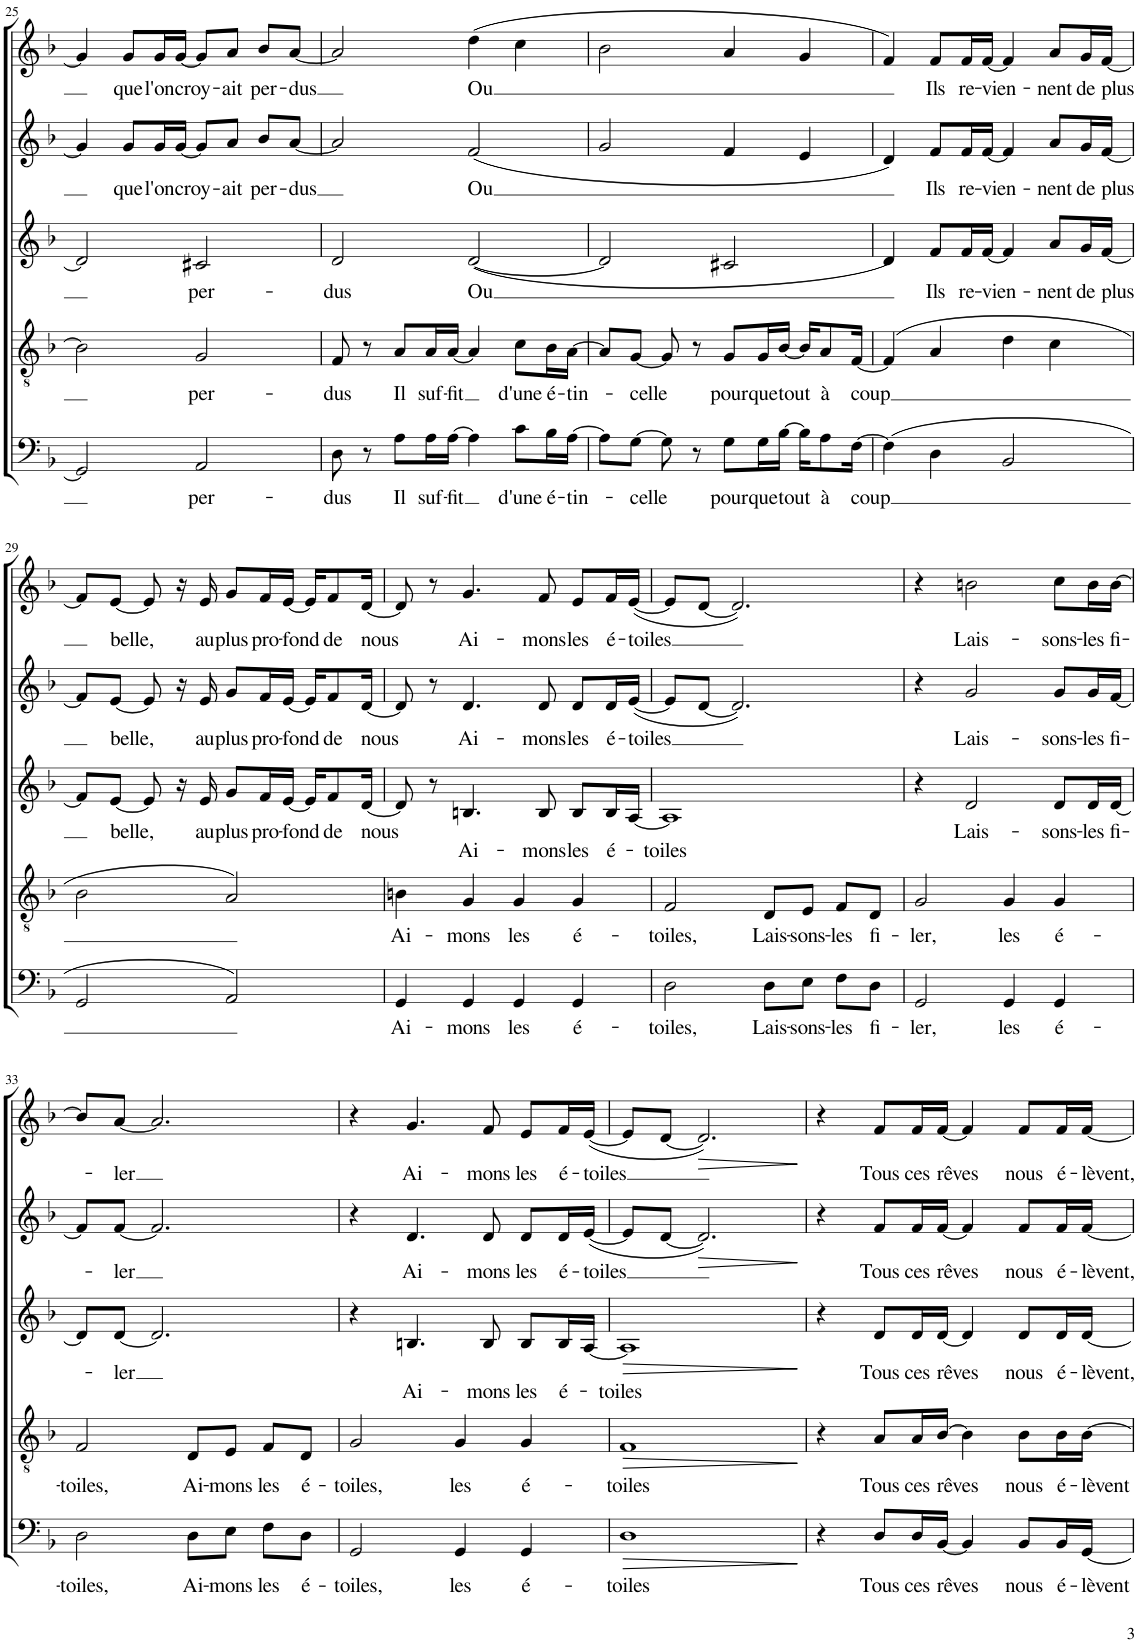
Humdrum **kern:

**kern	**text	**dynam	**kern	**text	**dynam	**kern	**text	**dynam	**kern	**text	**dynam	**kern	**text	**dynam
*part5	*part5	*part5	*part4	*part4	*part4	*part3	*part3	*part3	*part2	*part2	*part2	*part1	*part1	*part1
*staff5	*staff5	*staff5	*staff4	*staff4	*staff4	*staff3	*staff3	*staff3	*staff2	*staff2	*staff2	*staff1	*staff1	*staff1
*I"Basse	*	*	*I"Ténor	*	*	*I"Alto	*	*	*I"Soprano II	*	*	*I"Soprano I	*	*
!!LO:PB:g=z
*clefF4	*	*	*clefGv2	*	*	*clefG2	*	*	*clefG2	*	*	*clefG2	*	*
*k[b-]	*	*	*k[b-]	*	*	*k[b-]	*	*	*k[b-]	*	*	*k[b-]	*	*
*M4/4	*	*	*M4/4	*	*	*M4/4	*	*	*M4/4	*	*	*M4/4	*	*
*met(c)	*	*	*met(c)	*	*	*met(c)	*	*	*met(c)	*	*	*met(c)	*	*
=25	=25	=25	=25	=25	=25	=25	=25	=25	=25	=25	=25	=25	=25	=25
2GG/]	.	.	2B-\]	.	.	2d/]	.	.	4g/]	.	.	4g/]	.	.
!	!	!	!	!	!	!	!	!	!	!LO:LY:b	!	!	!LO:LY:b	!
.	.	.	.	.	.	.	.	.	8g/L	que	.	8g/L	que	.
!	!	!	!	!	!	!	!	!	!	!LO:LY:b	!	!	!LO:LY:b	!
.	.	.	.	.	.	.	.	.	16g/L	l'on	.	16g/L	l'on	.
!	!	!	!	!	!	!	!	!	!	!LO:LY:b	!	!	!LO:LY:b	!
.	.	.	.	.	.	.	.	.	[16g/JJ	croy-	.	[16g/JJ	croy-	.
!	!LO:LY:b	!	!	!LO:LY:b	!	!	!LO:LY:b	!	!	!	!	!	!	!
2AA/	per-	.	2G/	per-	.	2c#X/	per-	.	8g/L]	.	.	8g/L]	.	.
!	!	!	!	!	!	!	!	!	!	!LO:LY:b	!	!	!LO:LY:b	!
.	.	.	.	.	.	.	.	.	8a/J	-ait	.	8a/J	-ait	.
!	!	!	!	!	!	!	!	!	!	!LO:LY:b	!	!	!LO:LY:b	!
.	.	.	.	.	.	.	.	.	8b-/L	per-	.	8b-/L	per-	.
!	!	!	!	!	!	!	!	!	!	!LO:LY:b	!	!	!LO:LY:b	!
.	.	.	.	.	.	.	.	.	[8a/J	-dus	.	[8a/J	-dus	.
=26	=26	=26	=26	=26	=26	=26	=26	=26	=26	=26	=26	=26	=26	=26
!	!LO:LY:b	!	!	!LO:LY:b	!	!	!LO:LY:b	!	!	!	!	!	!	!
8D\	-dus	.	8F/	-dus	.	2d/	-dus	.	2a/]	.	.	2a/]	.	.
8r	.	.	8r	.	.	.	.	.	.	.	.	.	.	.
!	!LO:LY:b	!	!	!LO:LY:b	!	!	!	!	!	!	!	!	!	!
8A\L	Il	.	8A/L	Il	.	.	.	.	.	.	.	.	.	.
!	!LO:LY:b	!	!	!LO:LY:b	!	!	!	!	!	!	!	!	!	!
16A\L	suf-	.	16A/L	suf-	.	.	.	.	.	.	.	.	.	.
!	!LO:LY:b	!	!	!LO:LY:b	!	!	!	!	!	!	!	!	!	!
[16A\JJ	-fit	.	[16A/JJ	-fit	.	.	.	.	.	.	.	.	.	.
!	!	!	!	!	!	!	!LO:LY:b	!	!	!LO:LY:b	!	!	!LO:LY:b	!
4A\]	.	.	4A/]	.	.	([2d/	Ou	.	(2f/	Ou	.	(4dd\	Ou	.
!	!LO:LY:b	!	!	!LO:LY:b	!	!	!	!	!	!	!	!	!	!
8c\L	d'une	.	8c\L	d'une	.	.	.	.	.	.	.	4cc\	.	.
!	!LO:LY:b	!	!	!LO:LY:b	!	!	!	!	!	!	!	!	!	!
16B-\L	é-	.	16B-\L	é-	.	.	.	.	.	.	.	.	.	.
!	!LO:LY:b	!	!	!LO:LY:b	!	!	!	!	!	!	!	!	!	!
[16A\JJ	-tin-	.	[16A\JJ	-tin-	.	.	.	.	.	.	.	.	.	.
=27	=27	=27	=27	=27	=27	=27	=27	=27	=27	=27	=27	=27	=27	=27
8A\L]	.	.	8A/L]	.	.	2d/]	.	.	2g/	.	.	2b-\	.	.
!	!LO:LY:b	!	!	!LO:LY:b	!	!	!	!	!	!	!	!	!	!
[8G\J	-celle	.	[8G/J	-celle	.	.	.	.	.	.	.	.	.	.
8G\]	.	.	8G/]	.	.	.	.	.	.	.	.	.	.	.
8r	.	.	8r	.	.	.	.	.	.	.	.	.	.	.
!	!LO:LY:b	!	!	!LO:LY:b	!	!	!	!	!	!	!	!	!	!
8G\L	pour	.	8G/L	pour	.	2c#X/	.	.	4f/	.	.	4a/	.	.
!	!LO:LY:b	!	!	!LO:LY:b	!	!	!	!	!	!	!	!	!	!
16G\L	que	.	16G/L	que	.	.	.	.	.	.	.	.	.	.
!	!LO:LY:b	!	!	!LO:LY:b	!	!	!	!	!	!	!	!	!	!
[16B-\JJ	tout	.	[16B-/JJ	tout	.	.	.	.	.	.	.	.	.	.
16B-\KL]	.	.	16B-/KL]	.	.	.	.	.	4e/	.	.	4g/	.	.
!	!LO:LY:b	!	!	!LO:LY:b	!	!	!	!	!	!	!	!	!	!
8A\	à	.	8A/	à	.	.	.	.	.	.	.	.	.	.
!	!LO:LY:b	!	!	!LO:LY:b	!	!	!	!	!	!	!	!	!	!
[16F\Jk	coup	.	[16F/Jk	coup	.	.	.	.	.	.	.	.	.	.
=28	=28	=28	=28	=28	=28	=28	=28	=28	=28	=28	=28	=28	=28	=28
(4F\]	.	.	(4F/]	.	.	4d/)	.	.	4d/)	.	.	4f/)	.	.
!	!	!	!	!	!	!	!LO:LY:b	!	!	!LO:LY:b	!	!	!LO:LY:b	!
4D\	.	.	4A/	.	.	8f/L	Ils	.	8f/L	Ils	.	8f/L	Ils	.
!	!	!	!	!	!	!	!LO:LY:b	!	!	!LO:LY:b	!	!	!LO:LY:b	!
.	.	.	.	.	.	16f/L	re-	.	16f/L	re-	.	16f/L	re-	.
!	!	!	!	!	!	!	!LO:LY:b	!	!	!LO:LY:b	!	!	!LO:LY:b	!
.	.	.	.	.	.	[16f/JJ	-vien-	.	[16f/JJ	-vien-	.	[16f/JJ	-vien-	.
2BB-/	.	.	4d\	.	.	4f/]	.	.	4f/]	.	.	4f/]	.	.
!	!	!	!	!	!	!	!LO:LY:b	!	!	!LO:LY:b	!	!	!LO:LY:b	!
.	.	.	4c\	.	.	8a/L	-nent	.	8a/L	-nent	.	8a/L	-nent	.
!	!	!	!	!	!	!	!LO:LY:b	!	!	!LO:LY:b	!	!	!LO:LY:b	!
.	.	.	.	.	.	16g/L	de	.	16g/L	de	.	16g/L	de	.
!	!	!	!	!	!	!	!LO:LY:b	!	!	!LO:LY:b	!	!	!LO:LY:b	!
.	.	.	.	.	.	[16f/JJ	plus	.	[16f/JJ	plus	.	[16f/JJ	plus	.
!!LO:LB:g=z
=29	=29	=29	=29	=29	=29	=29	=29	=29	=29	=29	=29	=29	=29	=29
2GG/	.	.	2B-\	.	.	8f/L]	.	.	8f/L]	.	.	8f/L]	.	.
!	!	!	!	!	!	!	!LO:LY:b	!	!	!LO:LY:b	!	!	!LO:LY:b	!
.	.	.	.	.	.	[8e/J	belle,	.	[8e/J	belle,	.	[8e/J	belle,	.
.	.	.	.	.	.	8e/]	.	.	8e/]	.	.	8e/]	.	.
.	.	.	.	.	.	16r	.	.	16r	.	.	16r	.	.
!	!	!	!	!	!	!	!LO:LY:b	!	!	!LO:LY:b	!	!	!LO:LY:b	!
.	.	.	.	.	.	16e/	au	.	16e/	au	.	16e/	au	.
!	!	!	!	!	!	!	!LO:LY:b	!	!	!LO:LY:b	!	!	!LO:LY:b	!
2AA/)	.	.	2A/)	.	.	8g/L	plus	.	8g/L	plus	.	8g/L	plus	.
!	!	!	!	!	!	!	!LO:LY:b	!	!	!LO:LY:b	!	!	!LO:LY:b	!
.	.	.	.	.	.	16f/L	pro-	.	16f/L	pro-	.	16f/L	pro-	.
!	!	!	!	!	!	!	!LO:LY:b	!	!	!LO:LY:b	!	!	!LO:LY:b	!
.	.	.	.	.	.	[16e/JJ	-fond	.	[16e/JJ	-fond	.	[16e/JJ	-fond	.
.	.	.	.	.	.	16e/KL]	.	.	16e/KL]	.	.	16e/KL]	.	.
!	!	!	!	!	!	!	!LO:LY:b	!	!	!LO:LY:b	!	!	!LO:LY:b	!
.	.	.	.	.	.	8f/	de	.	8f/	de	.	8f/	de	.
!	!	!	!	!	!	!	!LO:LY:b	!	!	!LO:LY:b	!	!	!LO:LY:b	!
.	.	.	.	.	.	[16d/Jk	nous	.	[16d/Jk	nous	.	[16d/Jk	nous	.
=30	=30	=30	=30	=30	=30	=30	=30	=30	=30	=30	=30	=30	=30	=30
!	!LO:LY:b	!	!	!LO:LY:b	!	!	!	!	!	!	!	!	!	!
4GG/	Ai-	.	4Bn\	Ai-	.	8d/]	.	.	8d/]	.	.	8d/]	.	.
.	.	.	.	.	.	8r	.	.	8r	.	.	8r	.	.
!	!LO:LY:b	!	!	!LO:LY:b	!	!	!LO:LY:b	!	!	!LO:LY:b	!	!	!LO:LY:b	!
4GG/	-mons	.	4G/	-mons	.	4.Bn/	Ai-	.	4.d/	Ai-	.	4.g/	Ai-	.
!	!LO:LY:b	!	!	!LO:LY:b	!	!	!	!	!	!	!	!	!	!
4GG/	les	.	4G/	les	.	.	.	.	.	.	.	.	.	.
!	!	!	!	!	!	!	!LO:LY:b	!	!	!LO:LY:b	!	!	!LO:LY:b	!
.	.	.	.	.	.	8B/	-mons	.	8d/	-mons	.	8f/	-mons	.
!	!LO:LY:b	!	!	!LO:LY:b	!	!	!LO:LY:b	!	!	!LO:LY:b	!	!	!LO:LY:b	!
4GG/	é-	.	4G/	é-	.	8B/L	les	.	8d/L	les	.	8e/L	les	.
!	!	!	!	!	!	!	!LO:LY:b	!	!	!LO:LY:b	!	!	!LO:LY:b	!
.	.	.	.	.	.	16B/L	é-	.	16d/L	é-	.	16f/L	é-	.
!	!	!	!	!	!	!	!LO:LY:b	!	!	!LO:LY:b	!	!	!LO:LY:b	!
.	.	.	.	.	.	[16A/JJ	-toiles	.	([16e/JJ	-toiles	.	([16e/JJ	-toiles	.
=31	=31	=31	=31	=31	=31	=31	=31	=31	=31	=31	=31	=31	=31	=31
!	!LO:LY:b	!	!	!LO:LY:b	!	!	!	!	!	!	!	!	!	!
2D\	-toiles,	.	2F/	-toiles,	.	1A]	.	.	8e/L]	.	.	8e/L]	.	.
.	.	.	.	.	.	.	.	.	[8d/J	.	.	[8d/J	.	.
.	.	.	.	.	.	.	.	.	2.d/])	.	.	2.d/])	.	.
!	!LO:LY:b	!	!	!LO:LY:b	!	!	!	!	!	!	!	!	!	!
8D\L	Lais-	.	8D/L	Lais-	.	.	.	.	.	.	.	.	.	.
!	!LO:LY:b	!	!	!LO:LY:b	!	!	!	!	!	!	!	!	!	!
8E\J	-sons-	.	8E/J	-sons-	.	.	.	.	.	.	.	.	.	.
!	!LO:LY:b	!	!	!LO:LY:b	!	!	!	!	!	!	!	!	!	!
8F\L	-les	.	8F/L	-les	.	.	.	.	.	.	.	.	.	.
!	!LO:LY:b	!	!	!LO:LY:b	!	!	!	!	!	!	!	!	!	!
8D\J	fi-	.	8D/J	fi-	.	.	.	.	.	.	.	.	.	.
=32	=32	=32	=32	=32	=32	=32	=32	=32	=32	=32	=32	=32	=32	=32
!	!LO:LY:b	!	!	!LO:LY:b	!	!	!	!	!	!	!	!	!	!
2GG/	-ler,	.	2G/	-ler,	.	4r	.	.	4r	.	.	4r	.	.
!	!	!	!	!	!	!	!LO:LY:b	!	!	!LO:LY:b	!	!	!LO:LY:b	!
.	.	.	.	.	.	2d/	Lais-	.	2g/	Lais-	.	2bn\	Lais-	.
!	!LO:LY:b	!	!	!LO:LY:b	!	!	!	!	!	!	!	!	!	!
4GG/	les	.	4G/	les	.	.	.	.	.	.	.	.	.	.
!	!LO:LY:b	!	!	!LO:LY:b	!	!	!LO:LY:b	!	!	!LO:LY:b	!	!	!LO:LY:b	!
4GG/	é-	.	4G/	é-	.	8d/L	-sons-	.	8g/L	-sons-	.	8cc\L	-sons-	.
!	!	!	!	!	!	!	!LO:LY:b	!	!	!LO:LY:b	!	!	!LO:LY:b	!
.	.	.	.	.	.	16d/L	-les	.	16g/L	-les	.	16b\L	-les	.
!	!	!	!	!	!	!	!LO:LY:b	!	!	!LO:LY:b	!	!	!LO:LY:b	!
.	.	.	.	.	.	[16d/JJ	fi-	.	[16f/JJ	fi-	.	[16b\JJ	fi-	.
!!LO:LB:g=z
=33	=33	=33	=33	=33	=33	=33	=33	=33	=33	=33	=33	=33	=33	=33
!	!LO:LY:b	!	!	!LO:LY:b	!	!	!	!	!	!	!	!	!	!
2D\	-toiles,	.	2F/	-toiles,	.	8d/L]	.	.	8f/L]	.	.	8b/L]	.	.
!	!	!	!	!	!	!	!LO:LY:b	!	!	!LO:LY:b	!	!	!LO:LY:b	!
.	.	.	.	.	.	[8d/J	-ler	.	[8f/J	-ler	.	[8a/J	-ler	.
.	.	.	.	.	.	2.d/]	.	.	2.f/]	.	.	2.a/]	.	.
!	!LO:LY:b	!	!	!LO:LY:b	!	!	!	!	!	!	!	!	!	!
8D\L	Ai-	.	8D/L	Ai-	.	.	.	.	.	.	.	.	.	.
!	!LO:LY:b	!	!	!LO:LY:b	!	!	!	!	!	!	!	!	!	!
8E\J	-mons	.	8E/J	-mons	.	.	.	.	.	.	.	.	.	.
!	!LO:LY:b	!	!	!LO:LY:b	!	!	!	!	!	!	!	!	!	!
8F\L	les	.	8F/L	les	.	.	.	.	.	.	.	.	.	.
!	!LO:LY:b	!	!	!LO:LY:b	!	!	!	!	!	!	!	!	!	!
8D\J	é-	.	8D/J	é-	.	.	.	.	.	.	.	.	.	.
=34	=34	=34	=34	=34	=34	=34	=34	=34	=34	=34	=34	=34	=34	=34
!	!LO:LY:b	!	!	!LO:LY:b	!	!	!	!	!	!	!	!	!	!
2GG/	-toiles,	.	2G/	-toiles,	.	4r	.	.	4r	.	.	4r	.	.
!	!	!	!	!	!	!	!LO:LY:b	!	!	!LO:LY:b	!	!	!LO:LY:b	!
.	.	.	.	.	.	4.Bn/	Ai-	.	4.d/	Ai-	.	4.g/	Ai-	.
!	!LO:LY:b	!	!	!LO:LY:b	!	!	!	!	!	!	!	!	!	!
4GG/	les	.	4G/	les	.	.	.	.	.	.	.	.	.	.
!	!	!	!	!	!	!	!LO:LY:b	!	!	!LO:LY:b	!	!	!LO:LY:b	!
.	.	.	.	.	.	8B/	-mons	.	8d/	-mons	.	8f/	-mons	.
!	!LO:LY:b	!	!	!LO:LY:b	!	!	!LO:LY:b	!	!	!LO:LY:b	!	!	!LO:LY:b	!
4GG/	é-	.	4G/	é-	.	8B/L	les	.	8d/L	les	.	8e/L	les	.
!	!	!	!	!	!	!	!LO:LY:b	!	!	!LO:LY:b	!	!	!LO:LY:b	!
.	.	.	.	.	.	16B/L	é-	.	16d/L	é-	.	16f/L	é-	.
!	!	!	!	!	!	!	!LO:LY:b	!	!	!LO:LY:b	!	!	!LO:LY:b	!
.	.	.	.	.	.	[16A/JJ	-toiles	.	([16e/JJ	-toiles	.	([16e/JJ	-toiles	.
=35	=35	=35	=35	=35	=35	=35	=35	=35	=35	=35	=35	=35	=35	=35
!	!LO:LY:b	!LO:HP:b	!	!LO:LY:b	!LO:HP:b	!	!	!LO:HP:b	!	!	!	!	!	!
1D	-toiles	>	1F	-toiles	>	1A]	.	>	8e/L]	.	.	8e/L]	.	.
.	.	.	.	.	.	.	.	.	[8d/J	.	.	[8d/J	.	.
!	!	!	!	!	!	!	!	!	!	!	!LO:HP:b	!	!	!LO:HP:b
.	.	.	.	.	.	.	.	.	2.d/])	.	>	2.d/])	.	>
.	.	]	.	.	]	.	.	]	.	.	]	.	.	]
=36	=36	=36	=36	=36	=36	=36	=36	=36	=36	=36	=36	=36	=36	=36
4r	.	.	4r	.	.	4r	.	.	4r	.	.	4r	.	.
!	!LO:LY:b	!	!	!LO:LY:b	!	!	!LO:LY:b	!	!	!LO:LY:b	!	!	!LO:LY:b	!
8D/L	Tous	.	8A/L	Tous	.	8d/L	Tous	.	8f/L	Tous	.	8f/L	Tous	.
!	!LO:LY:b	!	!	!LO:LY:b	!	!	!LO:LY:b	!	!	!LO:LY:b	!	!	!LO:LY:b	!
16D/L	ces	.	16A/L	ces	.	16d/L	ces	.	16f/L	ces	.	16f/L	ces	.
!	!LO:LY:b	!	!	!LO:LY:b	!	!	!LO:LY:b	!	!	!LO:LY:b	!	!	!LO:LY:b	!
[16BB-/JJ	rêves	.	[16B-/JJ	rêves	.	[16d/JJ	rêves	.	[16f/JJ	rêves	.	[16f/JJ	rêves	.
4BB-/]	.	.	4B-\]	.	.	4d/]	.	.	4f/]	.	.	4f/]	.	.
!	!LO:LY:b	!	!	!LO:LY:b	!	!	!LO:LY:b	!	!	!LO:LY:b	!	!	!LO:LY:b	!
8BB-/L	nous	.	8B-\L	nous	.	8d/L	nous	.	8f/L	nous	.	8f/L	nous	.
!	!LO:LY:b	!	!	!LO:LY:b	!	!	!LO:LY:b	!	!	!LO:LY:b	!	!	!LO:LY:b	!
16BB-/L	é-	.	16B-\L	é-	.	16d/L	é-	.	16f/L	é-	.	16f/L	é-	.
!	!LO:LY:b	!	!	!LO:LY:b	!	!	!LO:LY:b	!	!	!LO:LY:b	!	!	!LO:LY:b	!
[16GG/JJ	-lèvent	.	[16B-\JJ	-lèvent	.	[16d/JJ	-lèvent,	.	[16f/JJ	-lèvent,	.	[16f/JJ	-lèvent,	.
=	=	=	=	=	=	=	=	=	=	=	=	=	=	=
*-	*-	*-	*-	*-	*-	*-	*-	*-	*-	*-	*-	*-	*-	*-
